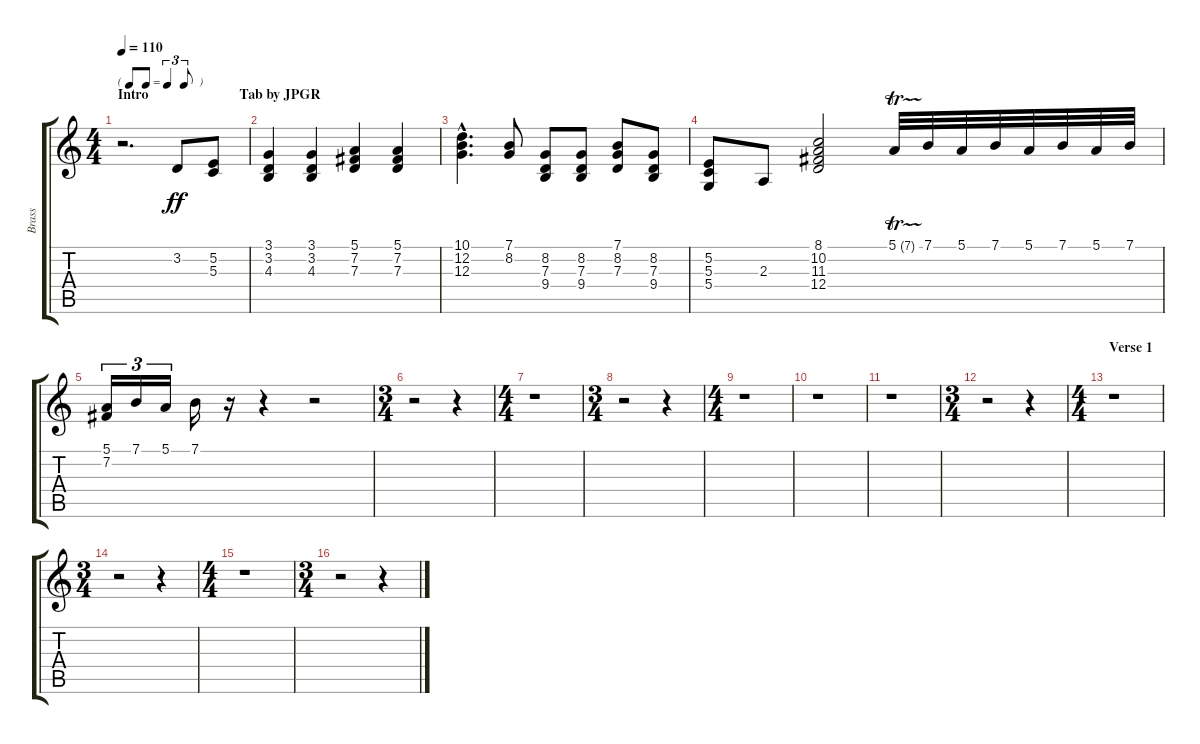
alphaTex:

\track ("Brass" "Brass") {instrument trumpet}
\staff {score tabs}
\tuning (E4 B3 G3 D3 A2 E2) {hide}
\ts (4 4)
\tf triplet8th
\section ("" "Intro                          Tab by JPGR")
\tempo 110
\clef g2
\ks c
r.2{d dy ff instrument trumpet} 3.2.8{volume 16} (5.2 5.3).8 |
(3.1 3.2 4.3).4 (3.1 3.2 4.3).4 (5.1 7.2 7.3).4 (5.1 7.2 7.3).4 |
(10.1{hac} 12.2{hac} 12.3{hac}).4{d} (7.1 8.2).8 (8.2 7.3 9.4).8 (8.2 7.3 9.4).8 (7.1 8.2 7.3).8 (8.2 7.3 9.4).8 |
(5.2 5.3 5.4).8 2.3.8 (8.1 10.2 11.3 12.4).2 5.1{tr (7 64)}.32 7.1.32 5.1.32 7.1.32 5.1.32 7.1.32 5.1.32 7.1.32 |
(5.1 7.2).16{tu (3 2)} 7.1.16{tu (3 2)} 5.1.16{tu (3 2)} 7.1.16 r.16 r.4 r.2 |
\ts (3 4)
r.2 r.4 |
\ts (4 4)
r.1 |
\ts (3 4)
r.2 r.4 |
\ts (4 4)
r.1 |
r.1 |
r.1 |
\ts (3 4)
r.2 r.4 |
\ts (4 4)
\section ("" "Verse 1")
r.1 |
\ts (3 4)
r.2 r.4 |
\ts (4 4)
r.1 |
\ts (3 4)
r.2 r.4
